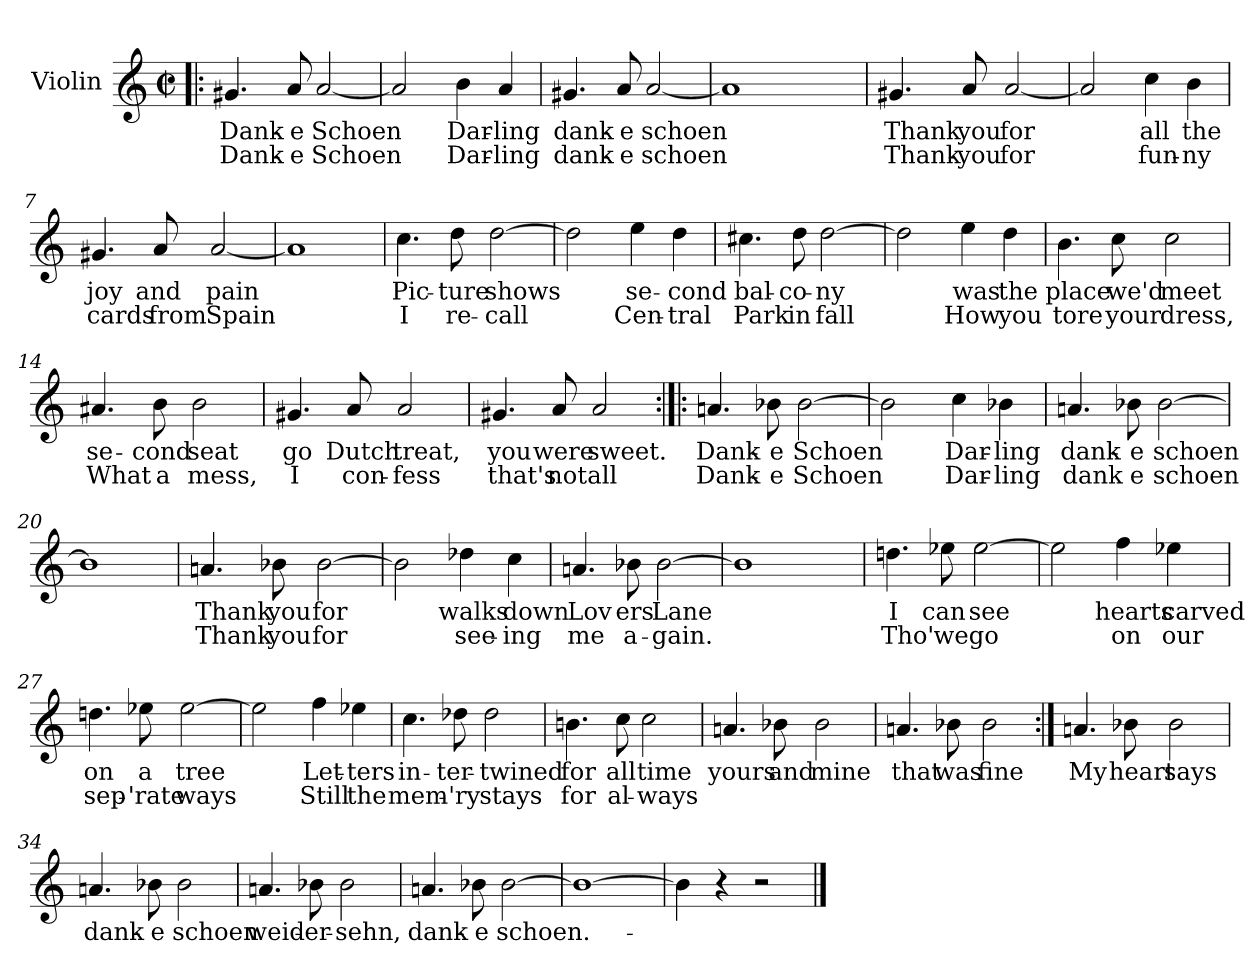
**kern	**text	**text
*part1	*part1	*part1
*staff1	*staff1	*staff1
*I"Violin	*	*
*I'Vln	*	*
*clefG2	*	*
*k[]	*	*
*C:	*	*
*M2/2	*	*
*met(c|)	*	*
=1!|:	=1!|:	=1!|:
4.g#X/	Dank-	Dank-
8a/	-e	-e
[2a/	Schoen	Schoen
=2	=2	=2
2a/]	.	.
4b\	Dar-	Dar-
4a/	-ling	-ling
=3	=3	=3
4.g#X/	dank-	dank-
8a/	-e	-e
[2a/	schoen	schoen
=4	=4	=4
1a]	.	.
!!LO:LB:g=z
=5	=5	=5
4.g#X/	Thank	Thank-
8a/	you	-you
[2a/	for	for
=6	=6	=6
2a/]	.	.
4cc\	all	fun-
4b\	the	-ny
=7	=7	=7
4.g#X/	joy	cards
8a/	and	from
[2a/	pain	Spain
=8	=8	=8
1a]	.	.
!!LO:LB:g=z
=9	=9	=9
4.cc\	Pic-	I
8dd\	-ture	re-
[2dd\	shows	-call
=10	=10	=10
2dd\]	.	.
4ee\	se-	Cen-
4dd\	-cond	-tral
=11	=11	=11
4.cc#X\	bal-	Park
8dd\	-co-	in
[2dd\	-ny	fall
=12	=12	=12
2dd\]	.	.
4ee\	was	How
4dd\	the	you
!!LO:LB:g=z
=13	=13	=13
4.b\	place	tore
8cc\	we'd	your
2cc\	meet	dress,
=14	=14	=14
4.a#X/	se-	What
8b\	-cond	a
2b\	seat	mess,
=15	=15	=15
4.g#X/	go	I
8a/	Dutch	con-
2a/	treat,	-fess
=16	=16	=16
4.g#X/	you	that's
8a/	were	not
2a/	sweet.	all
!!LO:LB:g=z
=17:|!|:	=17:|!|:	=17:|!|:
4.an/	Dank-	Dank-
8b-\	-e	-e
[2b-\	Schoen	Schoen
=18	=18	=18
2b-\]	.	.
4cc\	Dar-	Dar-
4b-\	-ling	-ling
=19	=19	=19
4.an/	dank-	dank
8b-\	-e	e
[2b-\	schoen	schoen
=20	=20	=20
1b-]	.	.
!!LO:LB:g=z
=21	=21	=21
4.an/	Thank	Thank
8b-\	you	you
[2b-\	for	for
=22	=22	=22
2b-\]	.	.
4dd-\	walks	see-
4cc\	down	-ing
=23	=23	=23
4.an/	Lov	me
8b-\	ers	a-
[2b-\	Lane	-gain.
=24	=24	=24
1b-]	.	.
=25	=25	=25
4.ddn\	I	Tho'
8ee-\	can	we
[2ee-\	see	go
=26	=26	=26
2ee-\]	.	.
4ff\	hearts	on
4ee-\	carved	our
!!LO:LB:g=z
=27	=27	=27
4.ddn\	on	sep-
8ee-\	a	-'rate
[2ee-\	tree	ways
=28	=28	=28
2ee-\]	.	.
4ff\	Let-	Still
4ee-\	-ters	the
=29	=29	=29
4.cc\	in-	mem-
8dd-\	-ter-	-'ry
2dd-\	-twined	stays
=30	=30	=30
4.bn\	for	for
8cc\	all	al-
2cc\	time	-ways
=31	=31	=31
4.an/	yours	.
8b-\	and	.
2b-\	mine	.
=32	=32	=32
4.an/	that	.
8b-\	was	.
2b-\	fine	.
!!LO:LB:g=z
=33:|!	=33:|!	=33:|!
4.an/	My	.
8b-\	heart	.
2b-\	says	.
=34	=34	=34
4.an/	dank-	.
8b-\	-e	.
2b-\	schoen	.
=35	=35	=35
4.an/	weid-	.
8b-\	-er-	.
2b-\	-sehn,	.
=36	=36	=36
4.an/	dank-	.
8b-\	-e	.
[2b-\	schoen.-	.
=37	=37	=37
1b-_	.	.
=38	=38	=38
4b-\]	.	.
4r	.	.
2r	.	.
==	==	==
*-	*-	*-
